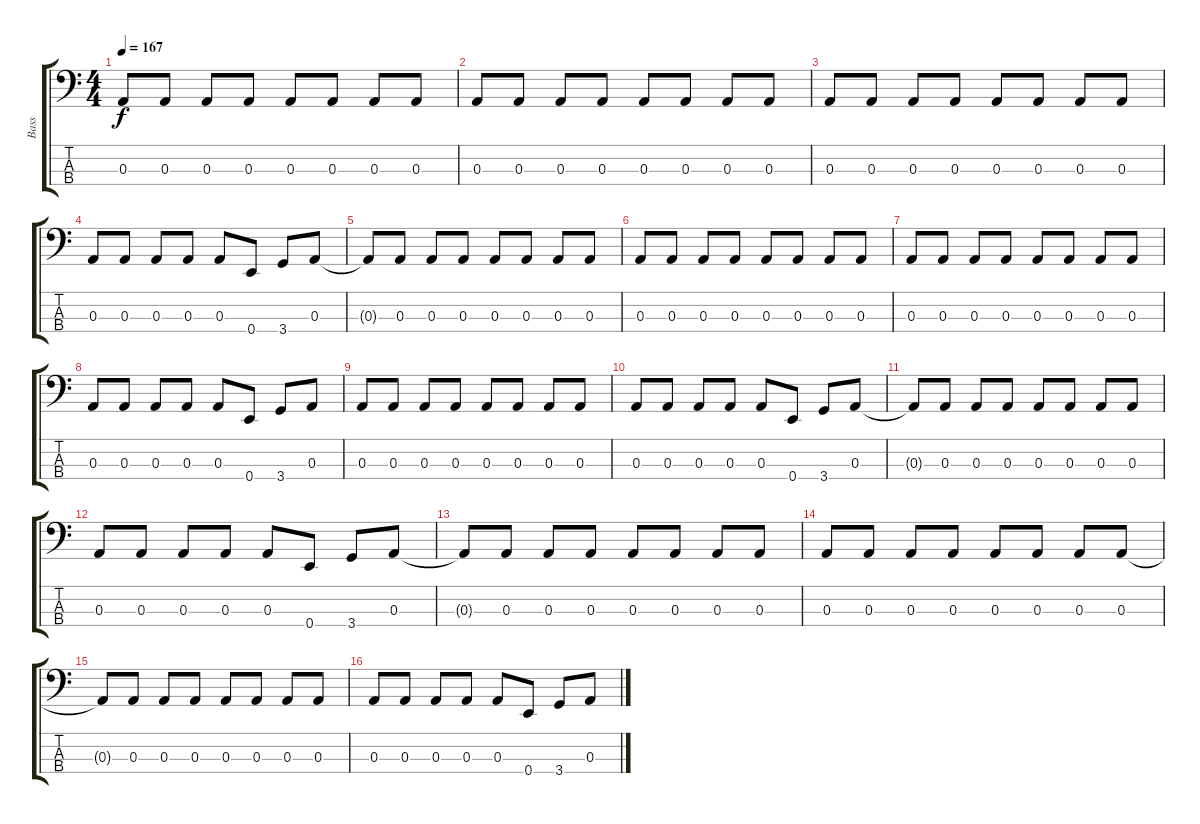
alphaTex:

\track ("Bass" "Bass") {instrument electricbasspick}
\staff {score tabs}
\tuning (G2 D2 A1 E1) {hide}
\ts (4 4)
\tempo 167
\clef f4
\ks c
0.3{t}.8{dy f} 0.3.8 0.3.8 0.3.8 0.3.8 0.3.8 0.3.8 0.3.8 |
0.3.8 0.3.8 0.3.8 0.3.8 0.3.8 0.3.8 0.3.8 0.3.8 |
0.3.8 0.3.8 0.3.8 0.3.8 0.3.8 0.3.8 0.3.8 0.3.8 |
0.3.8 0.3.8 0.3.8 0.3.8 0.3.8 0.4.8 3.4.8 0.3.8 |
0.3{t}.8 0.3.8 0.3.8 0.3.8 0.3.8 0.3.8 0.3.8 0.3.8 |
0.3.8 0.3.8 0.3.8 0.3.8 0.3.8 0.3.8 0.3.8 0.3.8 |
0.3.8 0.3.8 0.3.8 0.3.8 0.3.8 0.3.8 0.3.8 0.3.8 |
0.3.8 0.3.8 0.3.8 0.3.8 0.3.8 0.4.8 3.4.8 0.3.8 |
0.3.8 0.3.8 0.3.8 0.3.8 0.3.8 0.3.8 0.3.8 0.3.8 |
0.3.8 0.3.8 0.3.8 0.3.8 0.3.8 0.4.8 3.4.8 0.3.8 |
0.3{t}.8 0.3.8 0.3.8 0.3.8 0.3.8 0.3.8 0.3.8 0.3.8 |
0.3.8 0.3.8 0.3.8 0.3.8 0.3.8 0.4.8 3.4.8 0.3.8 |
0.3{t}.8 0.3.8 0.3.8 0.3.8 0.3.8 0.3.8 0.3.8 0.3.8 |
0.3.8 0.3.8 0.3.8 0.3.8 0.3.8 0.3.8 0.3.8 0.3.8 |
0.3{t}.8 0.3.8 0.3.8 0.3.8 0.3.8 0.3.8 0.3.8 0.3.8 |
0.3.8 0.3.8 0.3.8 0.3.8 0.3.8 0.4.8 3.4.8 0.3.8
